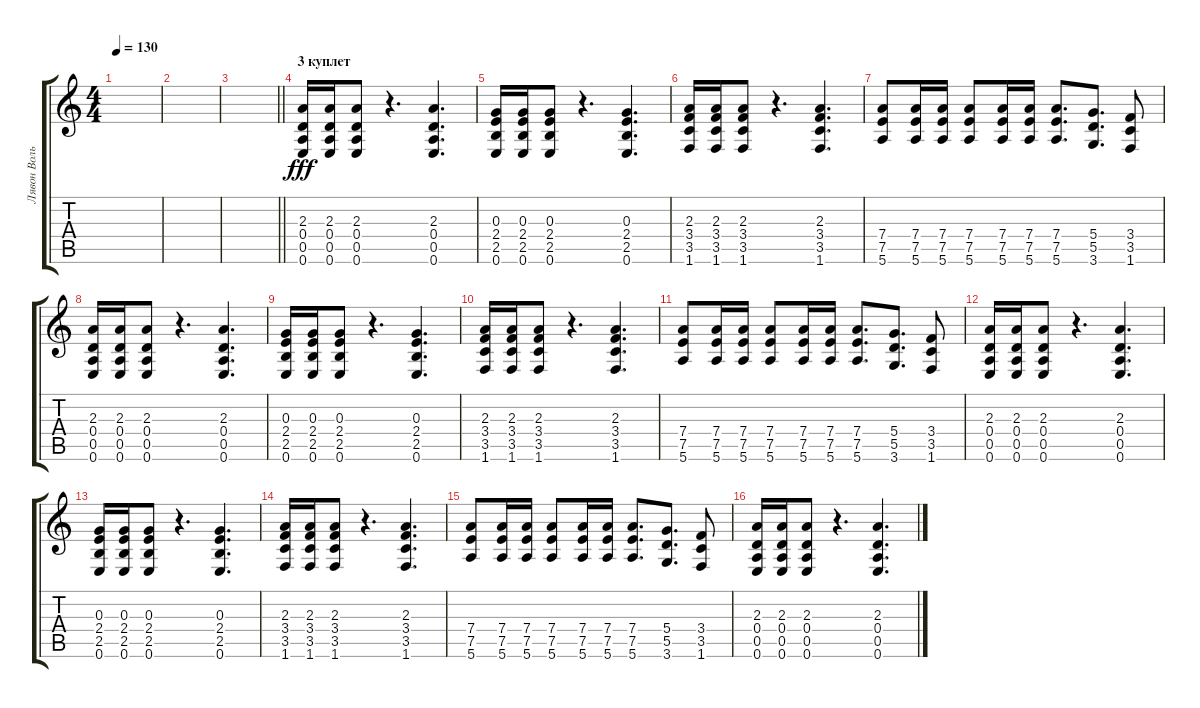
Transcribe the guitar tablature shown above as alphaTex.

\track ("Лявон Вольскi" "Лявон Воль") {instrument overdrivenguitar}
\staff {score tabs}
\tuning (E4 B3 G3 D3 A2 E2) {hide}
\ts (4 4)
\tempo 130
\clef g2
\ks c
|
|
\barLineRight lightlight
|
\section ("" "3 куплет")
(2.3 0.4 0.5 0.6).16{dy fff} (2.3 0.4 0.5 0.6).16 (2.3 0.4 0.5 0.6).8 r.4{d} (2.3 0.4 0.5 0.6).4{d} |
(0.3 2.4 2.5 0.6).16 (0.3 2.4 2.5 0.6).16 (0.3 2.4 2.5 0.6).8 r.4{d} (0.3 2.4 2.5 0.6).4{d} |
(2.3 3.4 3.5 1.6).16 (2.3 3.4 3.5 1.6).16 (2.3 3.4 3.5 1.6).8 r.4{d} (2.3 3.4 3.5 1.6).4{d} |
(7.4 7.5 5.6).8 (7.4 7.5 5.6).16 (7.4 7.5 5.6).16 (7.4 7.5 5.6).8 (7.4 7.5 5.6).16 (7.4 7.5 5.6).16 (7.4 7.5 5.6).8{d} (5.4 5.5 3.6).8{d} (3.4 3.5 1.6).8 |
(2.3 0.4 0.5 0.6).16 (2.3 0.4 0.5 0.6).16 (2.3 0.4 0.5 0.6).8 r.4{d} (2.3 0.4 0.5 0.6).4{d} |
(0.3 2.4 2.5 0.6).16 (0.3 2.4 2.5 0.6).16 (0.3 2.4 2.5 0.6).8 r.4{d} (0.3 2.4 2.5 0.6).4{d} |
(2.3 3.4 3.5 1.6).16 (2.3 3.4 3.5 1.6).16 (2.3 3.4 3.5 1.6).8 r.4{d} (2.3 3.4 3.5 1.6).4{d} |
(7.4 7.5 5.6).8 (7.4 7.5 5.6).16 (7.4 7.5 5.6).16 (7.4 7.5 5.6).8 (7.4 7.5 5.6).16 (7.4 7.5 5.6).16 (7.4 7.5 5.6).8{d} (5.4 5.5 3.6).8{d} (3.4 3.5 1.6).8 |
(2.3 0.4 0.5 0.6).16 (2.3 0.4 0.5 0.6).16 (2.3 0.4 0.5 0.6).8 r.4{d} (2.3 0.4 0.5 0.6).4{d} |
(0.3 2.4 2.5 0.6).16 (0.3 2.4 2.5 0.6).16 (0.3 2.4 2.5 0.6).8 r.4{d} (0.3 2.4 2.5 0.6).4{d} |
(2.3 3.4 3.5 1.6).16 (2.3 3.4 3.5 1.6).16 (2.3 3.4 3.5 1.6).8 r.4{d} (2.3 3.4 3.5 1.6).4{d} |
(7.4 7.5 5.6).8 (7.4 7.5 5.6).16 (7.4 7.5 5.6).16 (7.4 7.5 5.6).8 (7.4 7.5 5.6).16 (7.4 7.5 5.6).16 (7.4 7.5 5.6).8{d} (5.4 5.5 3.6).8{d} (3.4 3.5 1.6).8 |
(2.3 0.4 0.5 0.6).16 (2.3 0.4 0.5 0.6).16 (2.3 0.4 0.5 0.6).8 r.4{d} (2.3 0.4 0.5 0.6).4{d}
